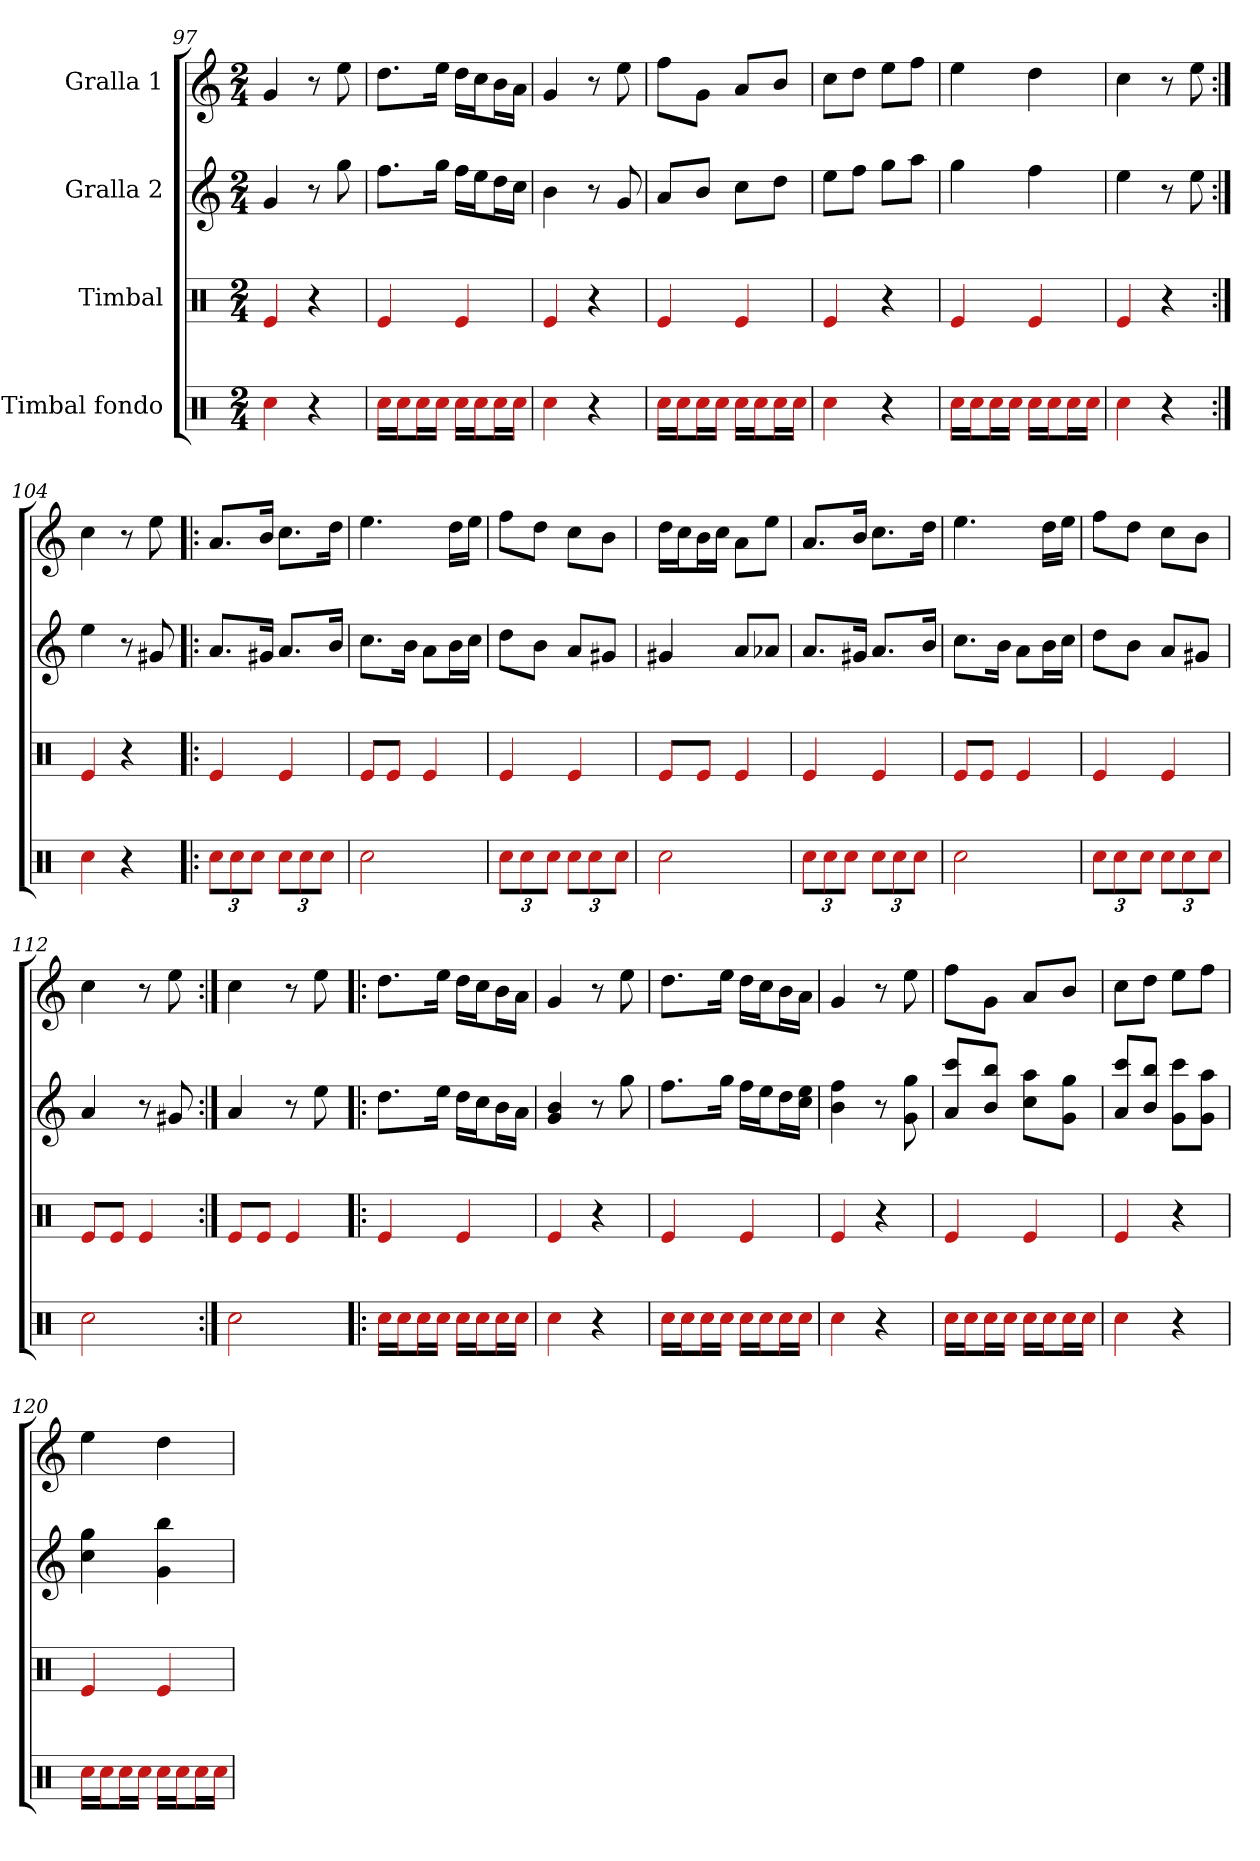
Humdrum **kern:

**kern	**kern	**kern	**kern
*part4	*part3	*part2	*part1
*staff4	*staff3	*staff2	*staff1
*I"Timbal fondo	*I"Timbal	*I"Gralla 2	*I"Gralla 1
*clefX	*clefX	*clefG2	*clefG2
*k[]	*k[]	*k[]	*k[]
*M2/4	*M2/4	*M2/4	*M2/4
=97	=97	=97	=97
4cc	4e-	4g	4g
4r	4r	8r	8r
.	.	8gg	8ee
=98	=98	=98	=98
16cc\LL	4e-	8.ff\L	8.dd\L
16cc\J	.	.	.
16cc\L	.	.	.
16cc\JJ	.	16gg\Jk	16ee\Jk
16cc\LL	4e-	16ff\LL	16dd\LL
16cc\J	.	16ee\J	16cc\J
16cc\L	.	16dd\L	16b\L
16cc\JJ	.	16cc\JJ	16a\JJ
=99	=99	=99	=99
4cc	4e-	4b	4g
4r	4r	8r	8r
.	.	8g	8ee
=100	=100	=100	=100
16cc\LL	4e-	8a/L	8ff\L
16cc\J	.	.	.
16cc\L	.	8b/J	8g\J
16cc\JJ	.	.	.
16cc\LL	4e-	8cc\L	8a/L
16cc\J	.	.	.
16cc\L	.	8dd\J	8b/J
16cc\JJ	.	.	.
=101	=101	=101	=101
4cc	4e-	8ee\L	8cc\L
.	.	8ff\J	8dd\J
4r	4r	8gg\L	8ee\L
.	.	8aa\J	8ff\J
=102	=102	=102	=102
16cc\LL	4e-	4gg	4ee
16cc\J	.	.	.
16cc\L	.	.	.
16cc\JJ	.	.	.
16cc\LL	4e-	4ff	4dd
16cc\J	.	.	.
16cc\L	.	.	.
16cc\JJ	.	.	.
=103	=103	=103	=103
4cc	4e-	4ee	4cc
4r	4r	8r	8r
.	.	8ee	8ee
=104:|!	=104:|!	=104:|!	=104:|!
4cc	4e-	4ee	4cc
4r	4r	8r	8r
.	.	8g#	8ee
=105!|:	=105!|:	=105!|:	=105!|:
12cc\L	4e-	8.a/L	8.a/L
12cc\	.	.	.
12cc\J	.	.	.
.	.	16g#/Jk	16b/Jk
12cc\L	4e-	8.a/L	8.cc\L
12cc\	.	.	.
12cc\J	.	.	.
.	.	16b/Jk	16dd\Jk
=106	=106	=106	=106
2cc	8e-/L	8.cc\L	4.ee
.	8e-/J	.	.
.	.	16b\Jk	.
.	4e-	8a\L	.
.	.	16b\L	16dd\LL
.	.	16cc\JJ	16ee\JJ
=107	=107	=107	=107
12cc\L	4e-	8dd\L	8ff\L
12cc\	.	.	.
.	.	8b\J	8dd\J
12cc\J	.	.	.
12cc\L	4e-	8a/L	8cc\L
12cc\	.	.	.
.	.	8g#/J	8b\J
12cc\J	.	.	.
=108	=108	=108	=108
2cc	8e-/L	4g#	16dd\LL
.	.	.	16cc\J
.	8e-/J	.	16b\L
.	.	.	16cc\JJ
.	4e-	8a/L	8a\L
.	.	8a-/J	8ee\J
=109	=109	=109	=109
12cc\L	4e-	8.a/L	8.a/L
12cc\	.	.	.
12cc\J	.	.	.
.	.	16g#/Jk	16b/Jk
12cc\L	4e-	8.a/L	8.cc\L
12cc\	.	.	.
12cc\J	.	.	.
.	.	16b/Jk	16dd\Jk
=110	=110	=110	=110
2cc	8e-/L	8.cc\L	4.ee
.	8e-/J	.	.
.	.	16b\Jk	.
.	4e-	8a\L	.
.	.	16b\L	16dd\LL
.	.	16cc\JJ	16ee\JJ
=111	=111	=111	=111
12cc\L	4e-	8dd\L	8ff\L
12cc\	.	.	.
.	.	8b\J	8dd\J
12cc\J	.	.	.
12cc\L	4e-	8a/L	8cc\L
12cc\	.	.	.
.	.	8g#/J	8b\J
12cc\J	.	.	.
=112	=112	=112	=112
2cc	8e-/L	4a	4cc
.	8e-/J	.	.
.	4e-	8r	8r
.	.	8g#	8ee
=113:|!	=113:|!	=113:|!	=113:|!
2cc	8e-/L	4a	4cc
.	8e-/J	.	.
.	4e-	8r	8r
.	.	8ee	8ee
=114!|:	=114!|:	=114!|:	=114!|:
16cc\LL	4e-	8.dd\L	8.dd\L
16cc\J	.	.	.
16cc\L	.	.	.
16cc\JJ	.	16ee\Jk	16ee\Jk
16cc\LL	4e-	16dd\LL	16dd\LL
16cc\J	.	16cc\J	16cc\J
16cc\L	.	16b\L	16b\L
16cc\JJ	.	16a\JJ	16a\JJ
=115	=115	=115	=115
4cc	4e-	4b 4g	4g
4r	4r	8r	8r
.	.	8gg	8ee
=116	=116	=116	=116
16cc\LL	4e-	8.ff\L	8.dd\L
16cc\J	.	.	.
16cc\L	.	.	.
16cc\JJ	.	16gg\Jk	16ee\Jk
16cc\LL	4e-	16ff\LL	16dd\LL
16cc\J	.	16ee\J	16cc\J
16cc\L	.	16dd\L	16b\L
16cc\JJ	.	16ee\ 16cc\JJ	16a\JJ
=117	=117	=117	=117
4cc	4e-	4ff 4b	4g
4r	4r	8r	8r
.	.	8g 8gg	8ee
=118	=118	=118	=118
16cc\LL	4e-	8a/ 8ccc/L	8ff\L
16cc\J	.	.	.
16cc\L	.	8bb/ 8b/J	8g\J
16cc\JJ	.	.	.
16cc\LL	4e-	8aa\ 8cc\L	8a/L
16cc\J	.	.	.
16cc\L	.	8g\ 8gg\J	8b/J
16cc\JJ	.	.	.
=119	=119	=119	=119
4cc	4e-	8a/ 8ccc/L	8cc\L
.	.	8bb/ 8b/J	8dd\J
4r	4r	8g\ 8ccc\L	8ee\L
.	.	8g\ 8aa\J	8ff\J
=120	=120	=120	=120
16cc\LL	4e-	4cc 4gg	4ee
16cc\J	.	.	.
16cc\L	.	.	.
16cc\JJ	.	.	.
16cc\LL	4e-	4bb 4g	4dd
16cc\J	.	.	.
16cc\L	.	.	.
16cc\JJ	.	.	.
=	=	=	=
*-	*-	*-	*-
